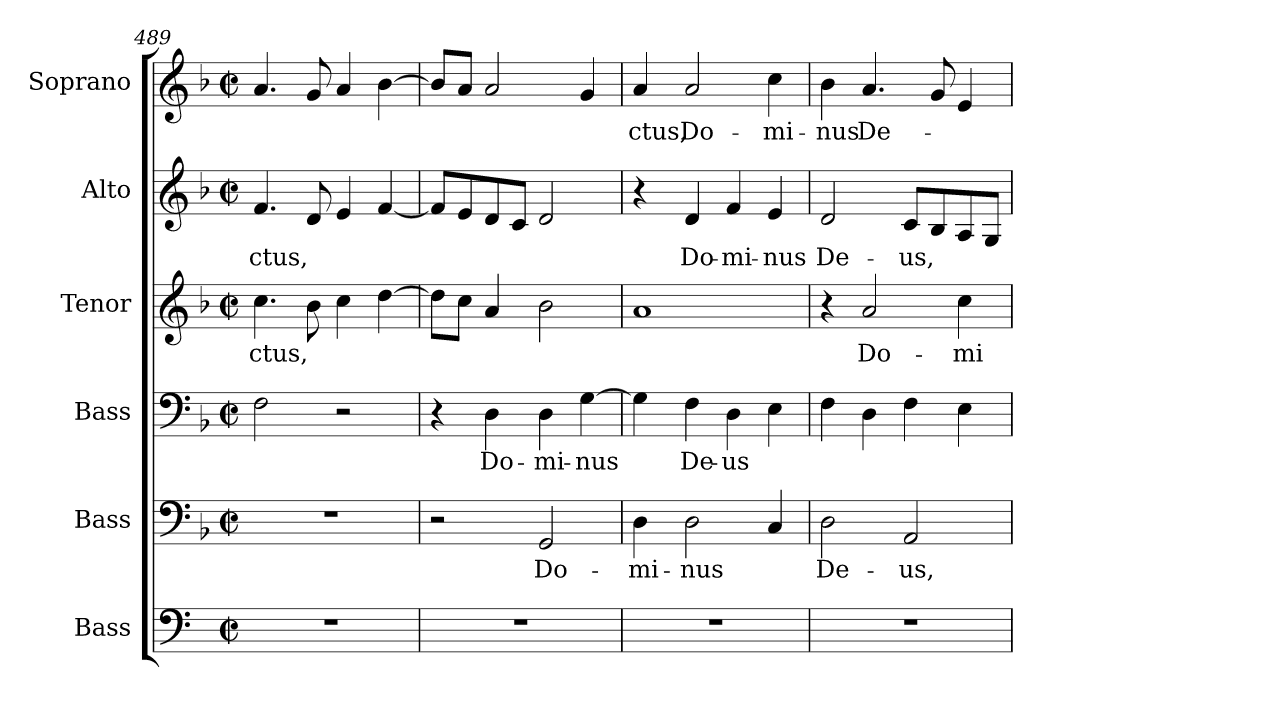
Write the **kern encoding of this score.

**kern	**kern	**text	**kern	**text	**kern	**text	**kern	**text	**kern	**text
*part6	*part5	*part5	*part4	*part4	*part3	*part3	*part2	*part2	*part1	*part1
*staff6	*staff5	*staff5	*staff4	*staff4	*staff3	*staff3	*staff2	*staff2	*staff1	*staff1
*I"Bass	*I"Bass	*	*I"Bass	*	*I"Tenor	*	*I"Alto	*	*I"Soprano	*
*I'B.	*I'B.	*	*I'B.	*	*I'T.	*	*I'A.	*	*I'S.	*
*clefF4	*clefF4	*	*clefF4	*	*clefG2	*	*clefG2	*	*clefG2	*
*	*	*	*	*	*ITrd7c12	*	*ITrd7c12	*	*	*
*k[]	*k[b-]	*	*k[b-]	*	*k[b-]	*	*k[b-]	*	*k[b-]	*
*C:	*F:	*	*F:	*	*F:	*	*F:	*	*F:	*
*M2/2	*M2/2	*	*M2/2	*	*M2/2	*	*M2/2	*	*M2/2	*
*met(c|)	*met(c|)	*	*met(c|)	*	*met(c|)	*	*met(c|)	*	*met(c|)	*
=489	=489	=489	=489	=489	=489	=489	=489	=489	=489	=489
!	!	!	!	!	!	!LO:LY:b:color=#000000	!	!	!	!
!	!	!	!	!	!	!	!	!LO:LY:b:color=#000000	!	!
1r	1r	.	2Fi\	.	4.ci\	-ctus,	4.Fi/	-ctus,	4.ai/	.
.	.	.	.	.	8B-i\	.	8Di/	.	8gi/	.
.	.	.	2r	.	4ci\	.	4Ei/	.	4ai/	.
.	.	.	.	.	[4di\	.	[4Fi/	.	[4b-i\	.
!!LO:PB:g=z
=490	=490	=490	=490	=490	=490	=490	=490	=490	=490	=490
1r	2r	.	4r	.	8di\L]	.	8Fi/L]	.	8b-i/L]	.
.	.	.	.	.	8ci\J	.	8Ei/	.	8ai/J	.
!	!	!	!	!LO:LY:b:color=#000000	!	!	!	!	!	!
.	.	.	4Di\	Do-	4Ai/	.	8Di/	.	2ai/	.
.	.	.	.	.	.	.	8Ci/J	.	.	.
!	!	!LO:LY:b:color=#000000	!	!	!	!	!	!	!	!
!	!	!	!	!LO:LY:b:color=#000000	!	!	!	!	!	!
.	2GGi/	Do-	4Di\	-mi-	2B-i\	.	2Di/	.	.	.
!	!	!	!	!LO:LY:b:color=#000000	!	!	!	!	!	!
.	.	.	[4Gi\	-nus	.	.	.	.	4gi/	.
=491	=491	=491	=491	=491	=491	=491	=491	=491	=491	=491
!	!	!LO:LY:b:color=#000000	!	!	!	!	!	!	!	!
!	!	!	!	!	!	!	!	!	!	!LO:LY:b:color=#000000
1r	4Di\	-mi-	4Gi\]	.	1Ai	.	4r	.	4ai/	-ctus,
!	!	!LO:LY:b:color=#000000	!	!	!	!	!	!	!	!
!	!	!	!	!LO:LY:b:color=#000000	!	!	!	!	!	!
!	!	!	!	!	!	!	!	!LO:LY:b:color=#000000	!	!
!	!	!	!	!	!	!	!	!	!	!LO:LY:b:color=#000000
.	2Di\	-nus	4Fi\	De-	.	.	4Di/	Do-	2ai/	Do-
!	!	!	!	!LO:LY:b:color=#000000	!	!	!	!	!	!
!	!	!	!	!	!	!	!	!LO:LY:b:color=#000000	!	!
.	.	.	4Di\	-us	.	.	4Fi/	-mi-	.	.
!	!	!	!	!	!	!	!	!LO:LY:b:color=#000000	!	!
!	!	!	!	!	!	!	!	!	!	!LO:LY:b:color=#000000
.	4Ci/	.	4Ei\	.	.	.	4Ei/	-nus	4cci\	-mi-
=492	=492	=492	=492	=492	=492	=492	=492	=492	=492	=492
!	!	!LO:LY:b:color=#000000	!	!	!	!	!	!	!	!
!	!	!	!	!	!	!	!	!LO:LY:b:color=#000000	!	!
!	!	!	!	!	!	!	!	!	!	!LO:LY:b:color=#000000
1r	2Di\	De-	4Fi\	.	4r	.	2Di/	De-	4b-i\	-nus
!	!	!	!	!	!	!LO:LY:b:color=#000000	!	!	!	!
!	!	!	!	!	!	!	!	!	!	!LO:LY:b:color=#000000
.	.	.	4Di\	.	2Ai/	Do-	.	.	4.ai/	De-
!	!	!LO:LY:b:color=#000000	!	!	!	!	!	!	!	!
!	!	!	!	!	!	!	!	!LO:LY:b:color=#000000	!	!
.	2AAi/	-us,	4Fi\	.	.	.	8Ci/L	-us,	.	.
.	.	.	.	.	.	.	8BB-i/	.	8gi/	.
!	!	!	!	!	!	!LO:LY:b:color=#000000	!	!	!	!
.	.	.	4Ei\	.	4ci\	-mi-	8AAi/	.	4ei/	.
.	.	.	.	.	.	.	8GGi/J	.	.	.
=	=	=	=	=	=	=	=	=	=	=
*-	*-	*-	*-	*-	*-	*-	*-	*-	*-	*-
